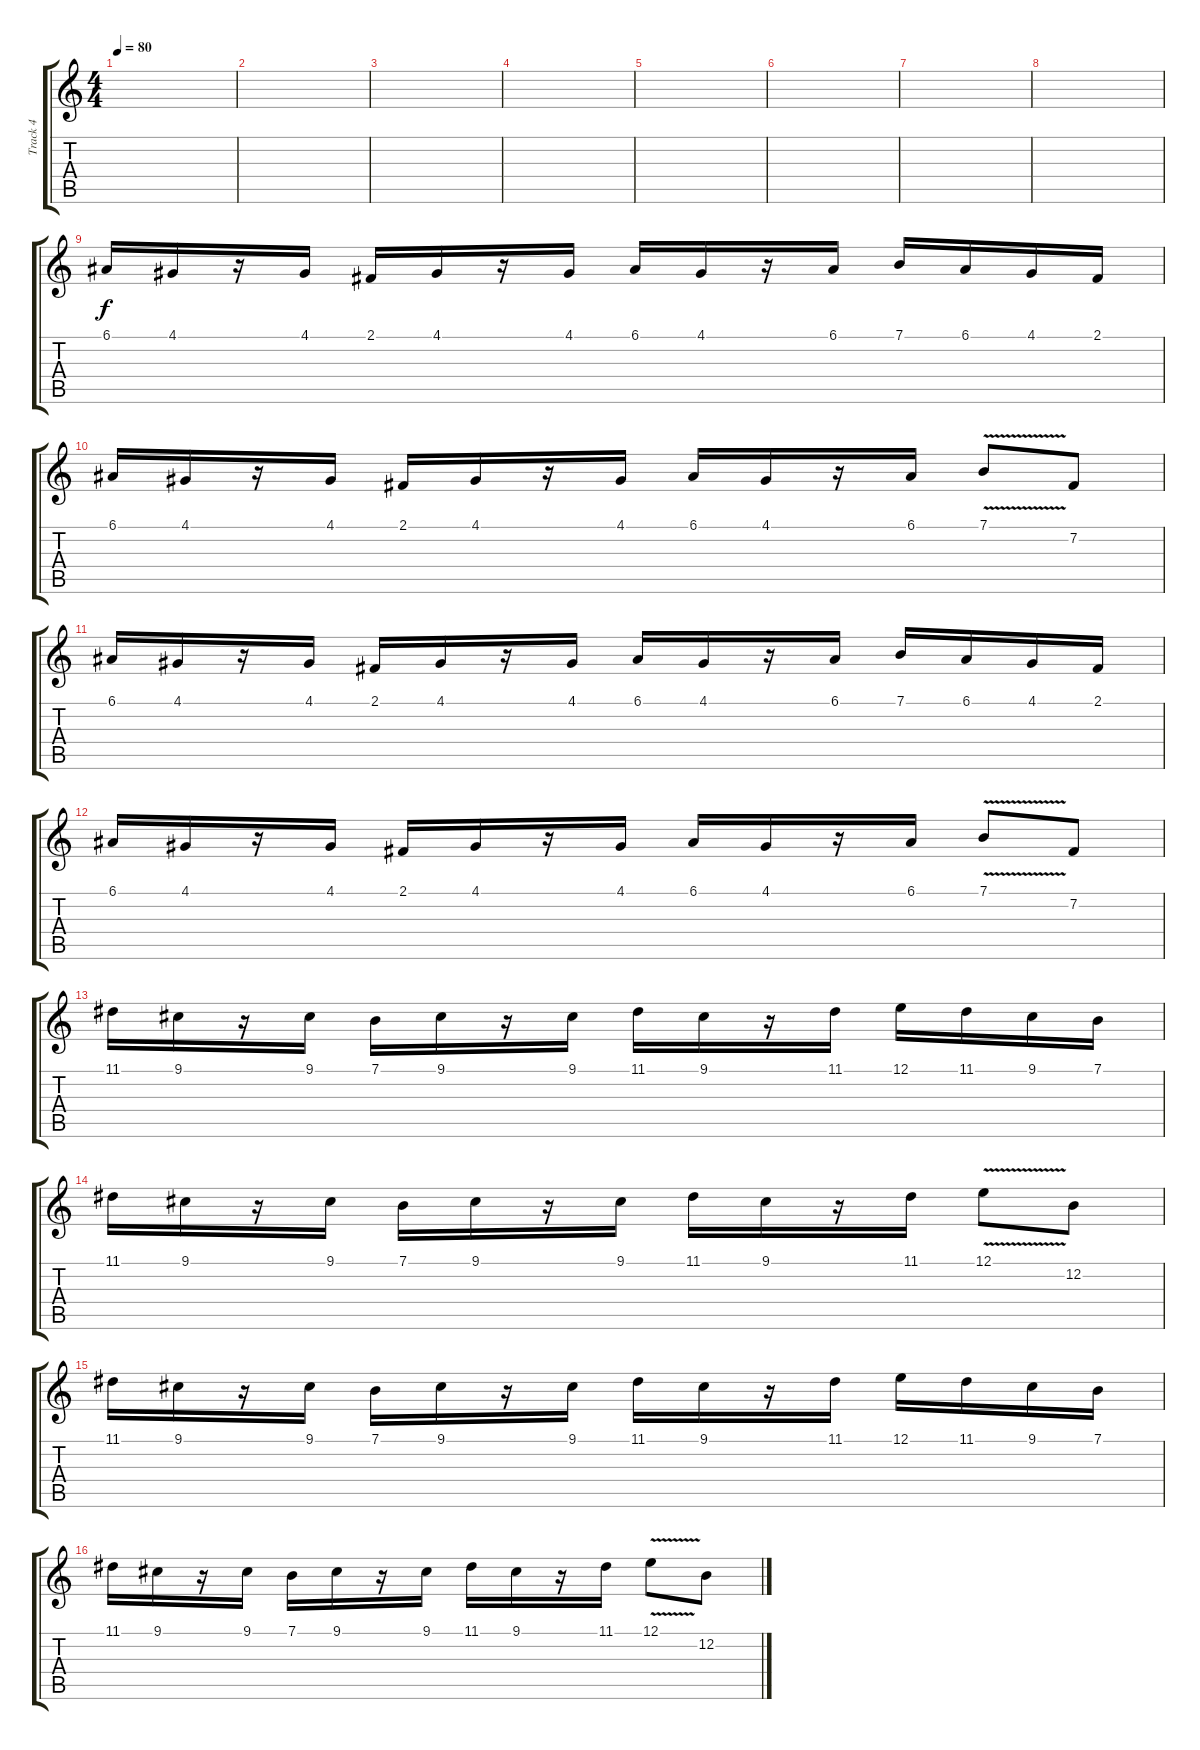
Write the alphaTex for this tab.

\track ("Track 4" "Track 4") {instrument viola}
\staff {score tabs}
\tuning (E4 B3 G3 D3 A2 E2) {hide}
\ts (4 4)
\tempo 80
\clef g2
\ks c
|
|
|
|
|
|
|
|
6.1.16 4.1.16 r.16 4.1.16 2.1.16 4.1.16 r.16 4.1.16 6.1.16 4.1.16 r.16 6.1.16 7.1.16 6.1.16 4.1.16 2.1.16 |
6.1.16 4.1.16 r.16 4.1.16 2.1.16 4.1.16 r.16 4.1.16 6.1.16 4.1.16 r.16 6.1.16 7.1{v}.8 7.2.8 |
6.1.16 4.1.16 r.16 4.1.16 2.1.16 4.1.16 r.16 4.1.16 6.1.16 4.1.16 r.16 6.1.16 7.1.16 6.1.16 4.1.16 2.1.16 |
6.1.16 4.1.16 r.16 4.1.16 2.1.16 4.1.16 r.16 4.1.16 6.1.16 4.1.16 r.16 6.1.16 7.1{v}.8 7.2.8 |
11.1.16 9.1.16 r.16 9.1.16 7.1.16 9.1.16 r.16 9.1.16 11.1.16 9.1.16 r.16 11.1.16 12.1.16 11.1.16 9.1.16 7.1.16 |
11.1.16 9.1.16 r.16 9.1.16 7.1.16 9.1.16 r.16 9.1.16 11.1.16 9.1.16 r.16 11.1.16 12.1{v}.8 12.2.8 |
11.1.16 9.1.16 r.16 9.1.16 7.1.16 9.1.16 r.16 9.1.16 11.1.16 9.1.16 r.16 11.1.16 12.1.16 11.1.16 9.1.16 7.1.16 |
11.1.16 9.1.16 r.16 9.1.16 7.1.16 9.1.16 r.16 9.1.16 11.1.16 9.1.16 r.16 11.1.16 12.1{v}.8 12.2.8
